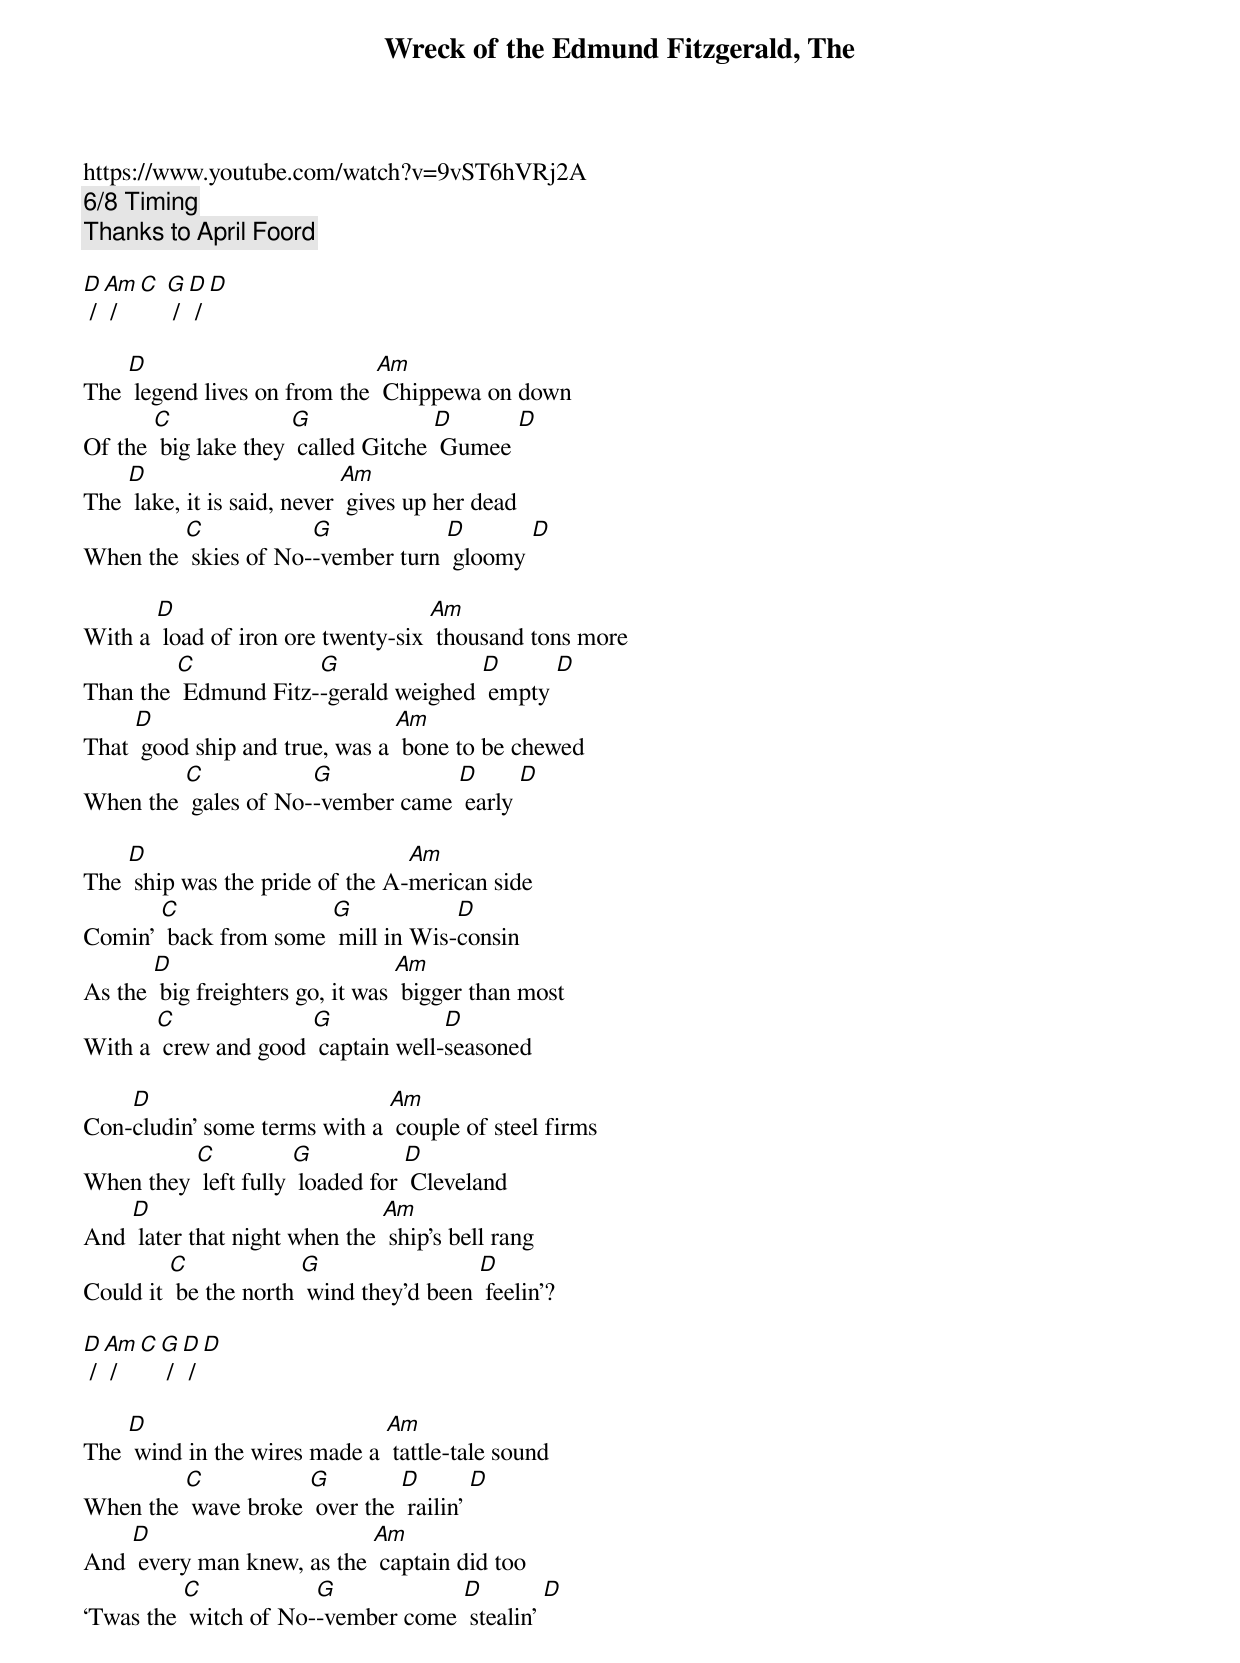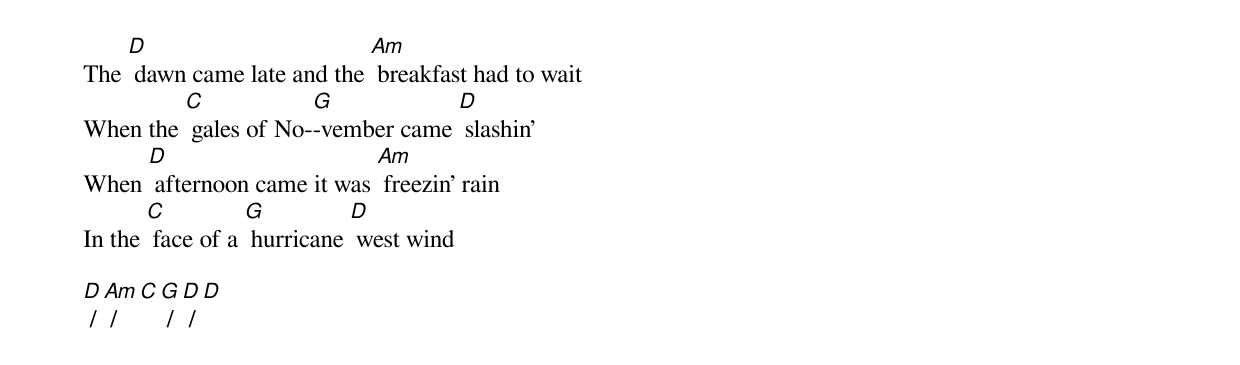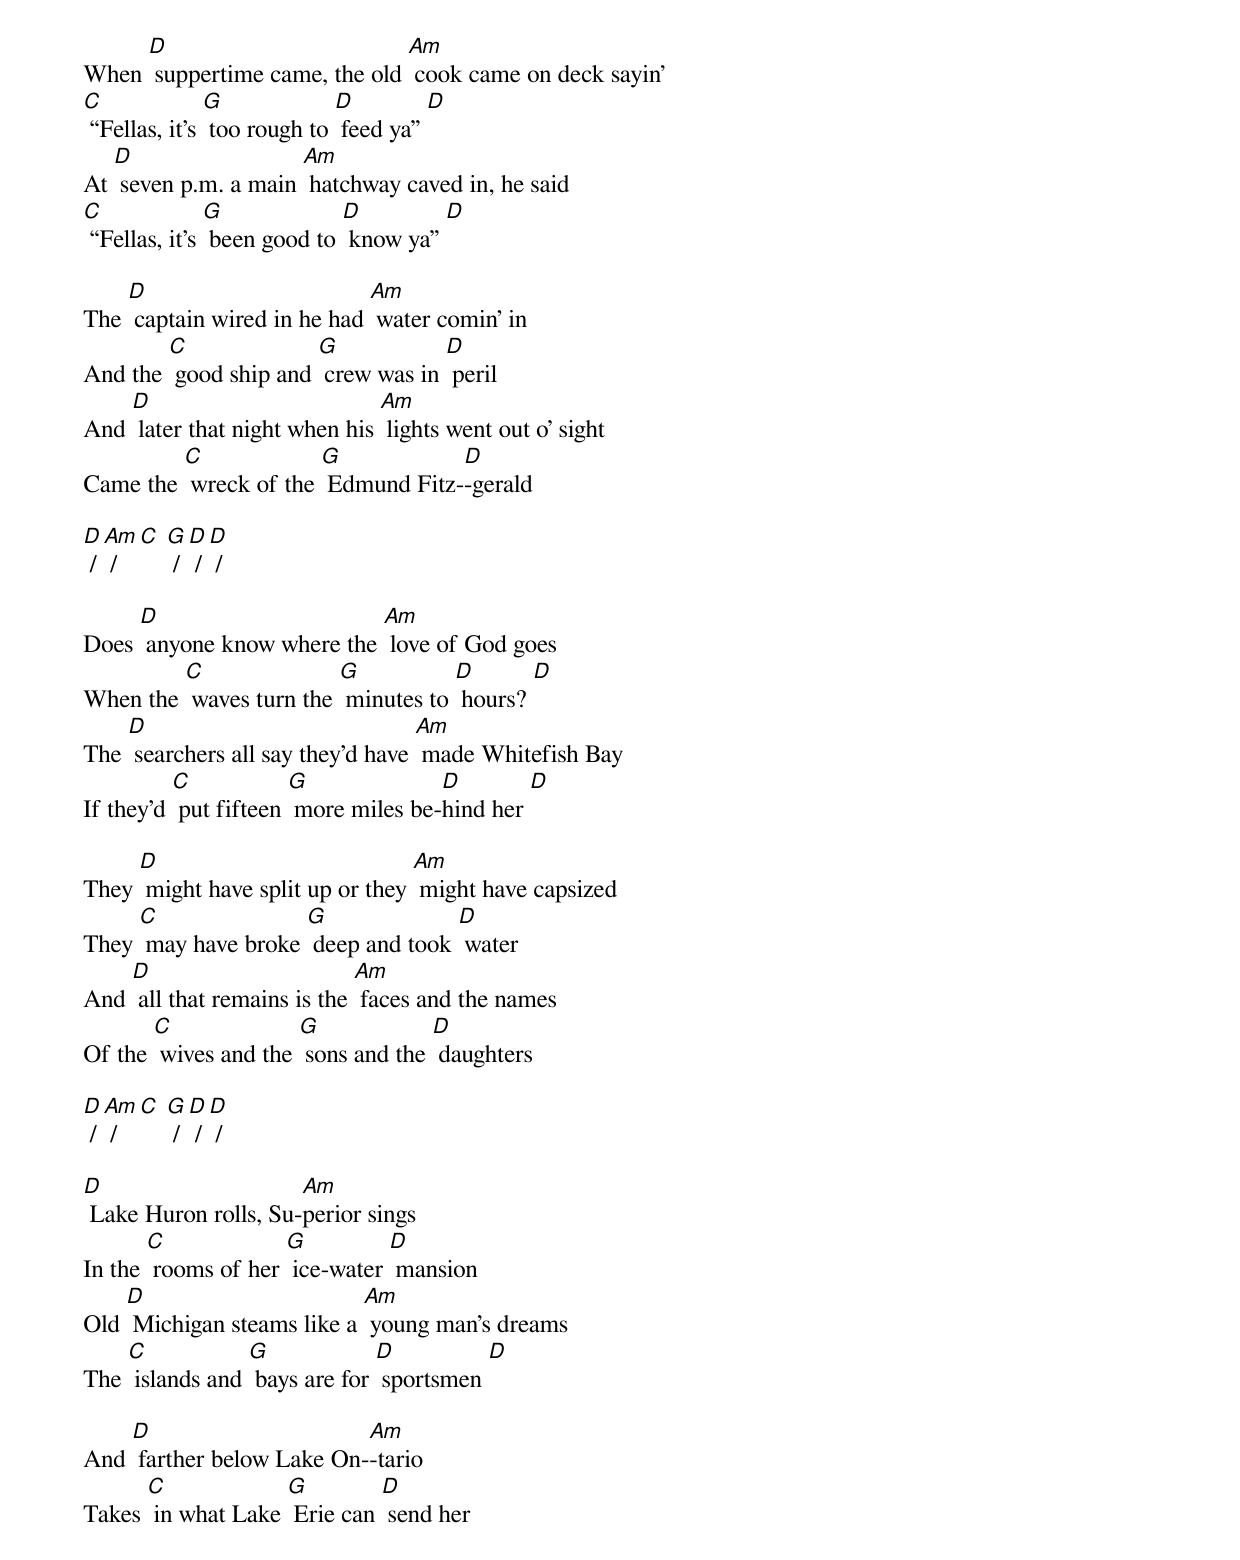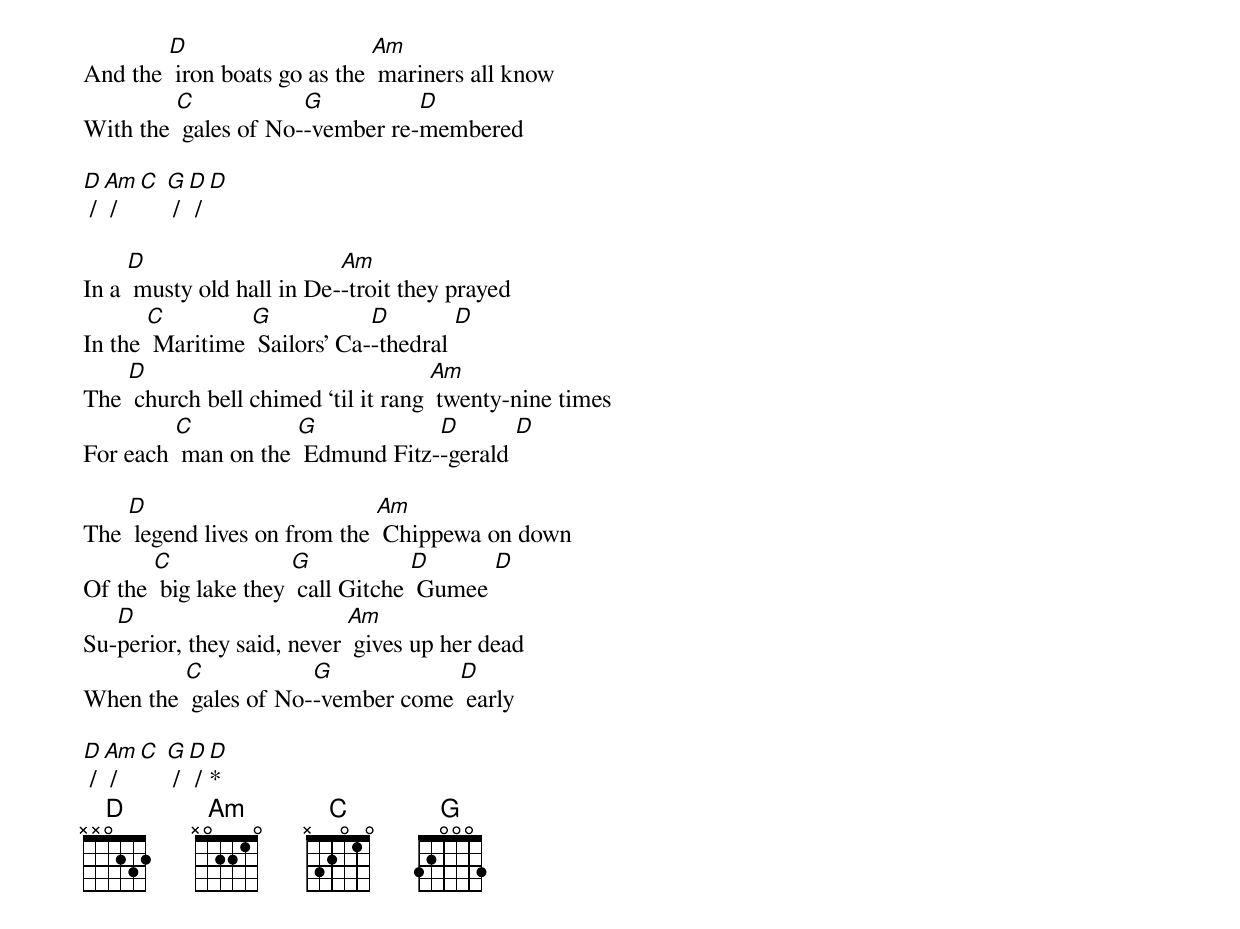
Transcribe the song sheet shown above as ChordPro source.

{t:Wreck of the Edmund Fitzgerald, The}
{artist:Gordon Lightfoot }
https://www.youtube.com/watch?v=9vST6hVRj2A
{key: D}
{c: 6/8 Timing}
{c: Thanks to April Foord }

[D] / [Am] / [C] [G] / [D] / [D]

The [D] legend lives on from the [Am] Chippewa on down
Of the [C] big lake they [G] called Gitche [D] Gumee [D]
The [D] lake, it is said, never [Am] gives up her dead
When the [C] skies of No-[G]-vember turn [D] gloomy [D]

With a [D] load of iron ore twenty-six [Am] thousand tons more
Than the [C] Edmund Fitz-[G]-gerald weighed [D] empty [D]
That [D] good ship and true, was a [Am] bone to be chewed
When the [C] gales of No-[G]-vember came [D] early [D]

The [D] ship was the pride of the A-[Am]merican side
Comin’ [C] back from some [G] mill in Wis-[D]consin
As the [D] big freighters go, it was [Am] bigger than most
With a [C] crew and good [G] captain well-[D]seasoned

Con-[D]cludin’ some terms with a [Am] couple of steel firms
When they [C] left fully [G] loaded for [D] Cleveland
And [D] later that night when the [Am] ship’s bell rang
Could it [C] be the north [G] wind they’d been [D] feelin’?

[D] / [Am] / [C][G] / [D] / [D]

The [D] wind in the wires made a [Am] tattle-tale sound
When the [C] wave broke [G] over the [D] railin’ [D]
And [D] every man knew, as the [Am] captain did too
‘Twas the [C] witch of No-[G]-vember come [D] stealin’ [D]

The [D] dawn came late and the [Am] breakfast had to wait
When the [C] gales of No-[G]-vember came [D] slashin’
When [D] afternoon came it was [Am] freezin’ rain
In the [C] face of a [G] hurricane [D] west wind

[D] / [Am] / [C][G] / [D] / [D]
{np}

When [D] suppertime came, the old [Am] cook came on deck sayin’
[C] “Fellas, it’s [G] too rough to [D] feed ya” [D]
At [D] seven p.m. a main [Am] hatchway caved in, he said
[C] “Fellas, it’s [G] been good to [D] know ya” [D]

The [D] captain wired in he had [Am] water comin’ in
And the [C] good ship and [G] crew was in [D] peril
And [D] later that night when his [Am] lights went out o’ sight
Came the [C] wreck of the [G] Edmund Fitz-[D]-gerald

[D] / [Am] / [C] [G] / [D] / [D] /

Does [D] anyone know where the [Am] love of God goes
When the [C] waves turn the [G] minutes to [D] hours? [D]
The [D] searchers all say they’d have [Am] made Whitefish Bay
If they’d [C] put fifteen [G] more miles be-[D]hind her [D]

They [D] might have split up or they [Am] might have capsized
They [C] may have broke [G] deep and took [D] water
And [D] all that remains is the [Am] faces and the names
Of the [C] wives and the [G] sons and the [D] daughters

[D] / [Am] / [C] [G] / [D] / [D] /

[D] Lake Huron rolls, Su-[Am]perior sings
In the [C] rooms of her [G] ice-water [D] mansion
Old [D] Michigan steams like a [Am] young man’s dreams
The [C] islands and [G] bays are for [D] sportsmen [D]

And [D] farther below Lake On-[Am]-tario
Takes [C] in what Lake [G] Erie can [D] send her
And the [D] iron boats go as the [Am] mariners all know
With the [C] gales of No-[G]-vember re-[D]membered

[D] / [Am] / [C] [G] / [D] / [D]

In a [D] musty old hall in De-[Am]-troit they prayed
In the [C] Maritime [G] Sailors’ Ca-[D]-thedral [D]
The [D] church bell chimed ‘til it rang [Am] twenty-nine times
For each [C] man on the [G] Edmund Fitz-[D]-gerald [D]

The [D] legend lives on from the [Am] Chippewa on down
Of the [C] big lake they [G] call Gitche [D] Gumee [D]
Su-[D]perior, they said, never [Am] gives up her dead
When the [C] gales of No-[G]-vember come [D] early

[D] / [Am] / [C] [G] / [D] / [D]*
